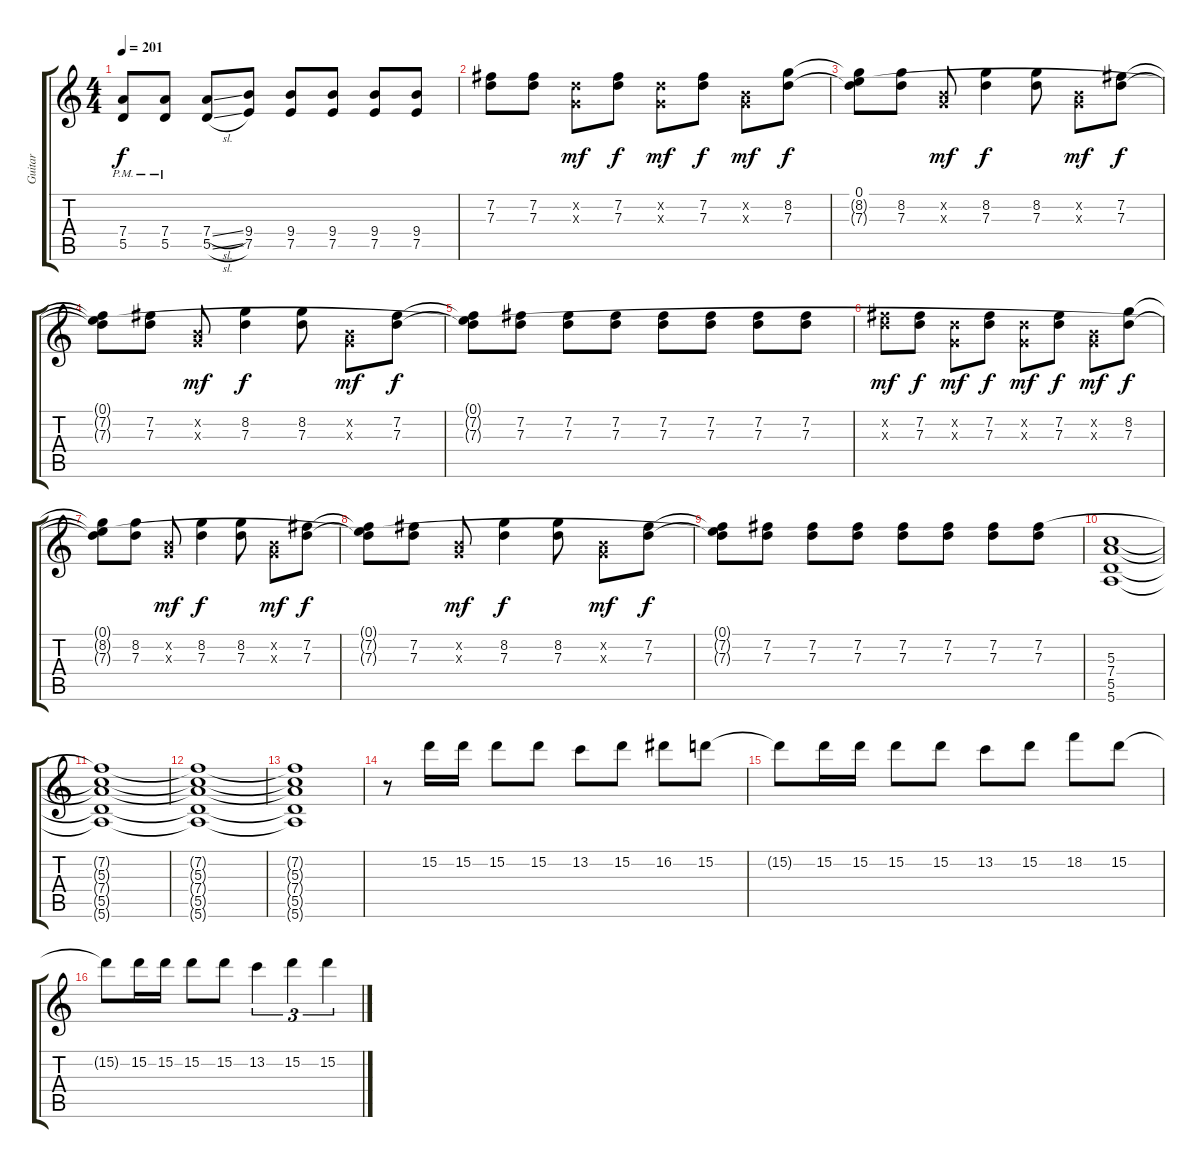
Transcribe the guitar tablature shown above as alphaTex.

\track ("Guitar" "Guitar") {instrument acousticguitarsteel}
\staff {score tabs}
\tuning (E4 B3 G3 D3 A2 E2) {hide}
\ts (4 4)
\tempo 201
\clef g2
\ks c
(7.4{pm} 5.5{pm}).8{dy f} (7.4{pm} 5.5{pm}).8 (7.4{sl} 5.5{sl}).8 (9.4 7.5).8 (9.4 7.5).8 (9.4 7.5).8 (9.4 7.5).8 (9.4 7.5).8 |
(7.2 7.3).8{instrument acousticguitarsteel} (7.2 7.3).8 (3.2{x} 0.3{x}).8{dy mf} (7.2 7.3).8{dy f} (3.2{x} 0.3{x}).8{dy mf} (7.2 7.3).8{dy f} (0.2{x} 0.3{x}).8{dy mf} (8.2 7.3).8{dy f} |
(0.1 8.2{t} 7.3{t}).8 (8.2 7.3).8 (0.2{x} 0.3{x}).8{dy mf} (8.2 7.3).4{dy f} (8.2 7.3).8 (0.2{x} 0.3{x}).8{dy mf} (7.2 7.3).8{dy f} |
(0.1{t} 7.2{t} 7.3{t}).8 (7.2 7.3).8 (0.2{x} 0.3{x}).8{dy mf} (8.2 7.3).4{dy f} (8.2 7.3).8 (0.2{x} 0.3{x}).8{dy mf} (7.2 7.3).8{dy f} |
(0.1{t} 7.2{t} 7.3{t}).8 (7.2 7.3).8 (7.2 7.3).8 (7.2 7.3).8 (7.2 7.3).8 (7.2 7.3).8 (7.2 7.3).8 (7.2 7.3).8 |
(7.2{x} 7.3{x}).8{dy mf} (7.2 7.3).8{dy f} (3.2{x} 0.3{x}).8{dy mf} (7.2 7.3).8{dy f} (3.2{x} 0.3{x}).8{dy mf} (7.2 7.3).8{dy f} (0.2{x} 0.3{x}).8{dy mf} (8.2 7.3).8{dy f} |
(0.1{t} 8.2{t} 7.3{t}).8 (8.2 7.3).8 (0.2{x} 0.3{x}).8{dy mf} (8.2 7.3).4{dy f} (8.2 7.3).8 (0.2{x} 0.3{x}).8{dy mf} (7.2 7.3).8{dy f} |
(0.1{t} 7.2{t} 7.3{t}).8 (7.2 7.3).8 (0.2{x} 0.3{x}).8{dy mf} (8.2 7.3).4{dy f} (8.2 7.3).8 (0.2{x} 0.3{x}).8{dy mf} (7.2 7.3).8{dy f} |
(0.1{t} 7.2{t} 7.3{t}).8 (7.2 7.3).8 (7.2 7.3).8 (7.2 7.3).8 (7.2 7.3).8 (7.2 7.3).8 (7.2 7.3).8 (7.2 7.3).8 |
(5.3 7.4 5.5 5.6).1{instrument overdrivenguitar} |
(7.2{t} 5.3{t} 7.4{t} 5.5{t} 5.6{t}).1 |
(7.2{t} 5.3{t} 7.4{t} 5.5{t} 5.6{t}).1 |
(7.2{t} 5.3{t} 7.4{t} 5.5{t} 5.6{t}).1 |
r.8{instrument acousticguitarsteel} 15.2.16 15.2.16 15.2.8 15.2.8 13.2.8 15.2.8 16.2.8 15.2.8 |
15.2{t}.8 15.2.16 15.2.16 15.2.8 15.2.8 13.2.8 15.2.8 18.2.8 15.2.8 |
15.2{t}.8 15.2.16 15.2.16 15.2.8 15.2.8 13.2.4{tu (3 2)} 15.2.4{tu (3 2)} 15.2.4{tu (3 2)}
